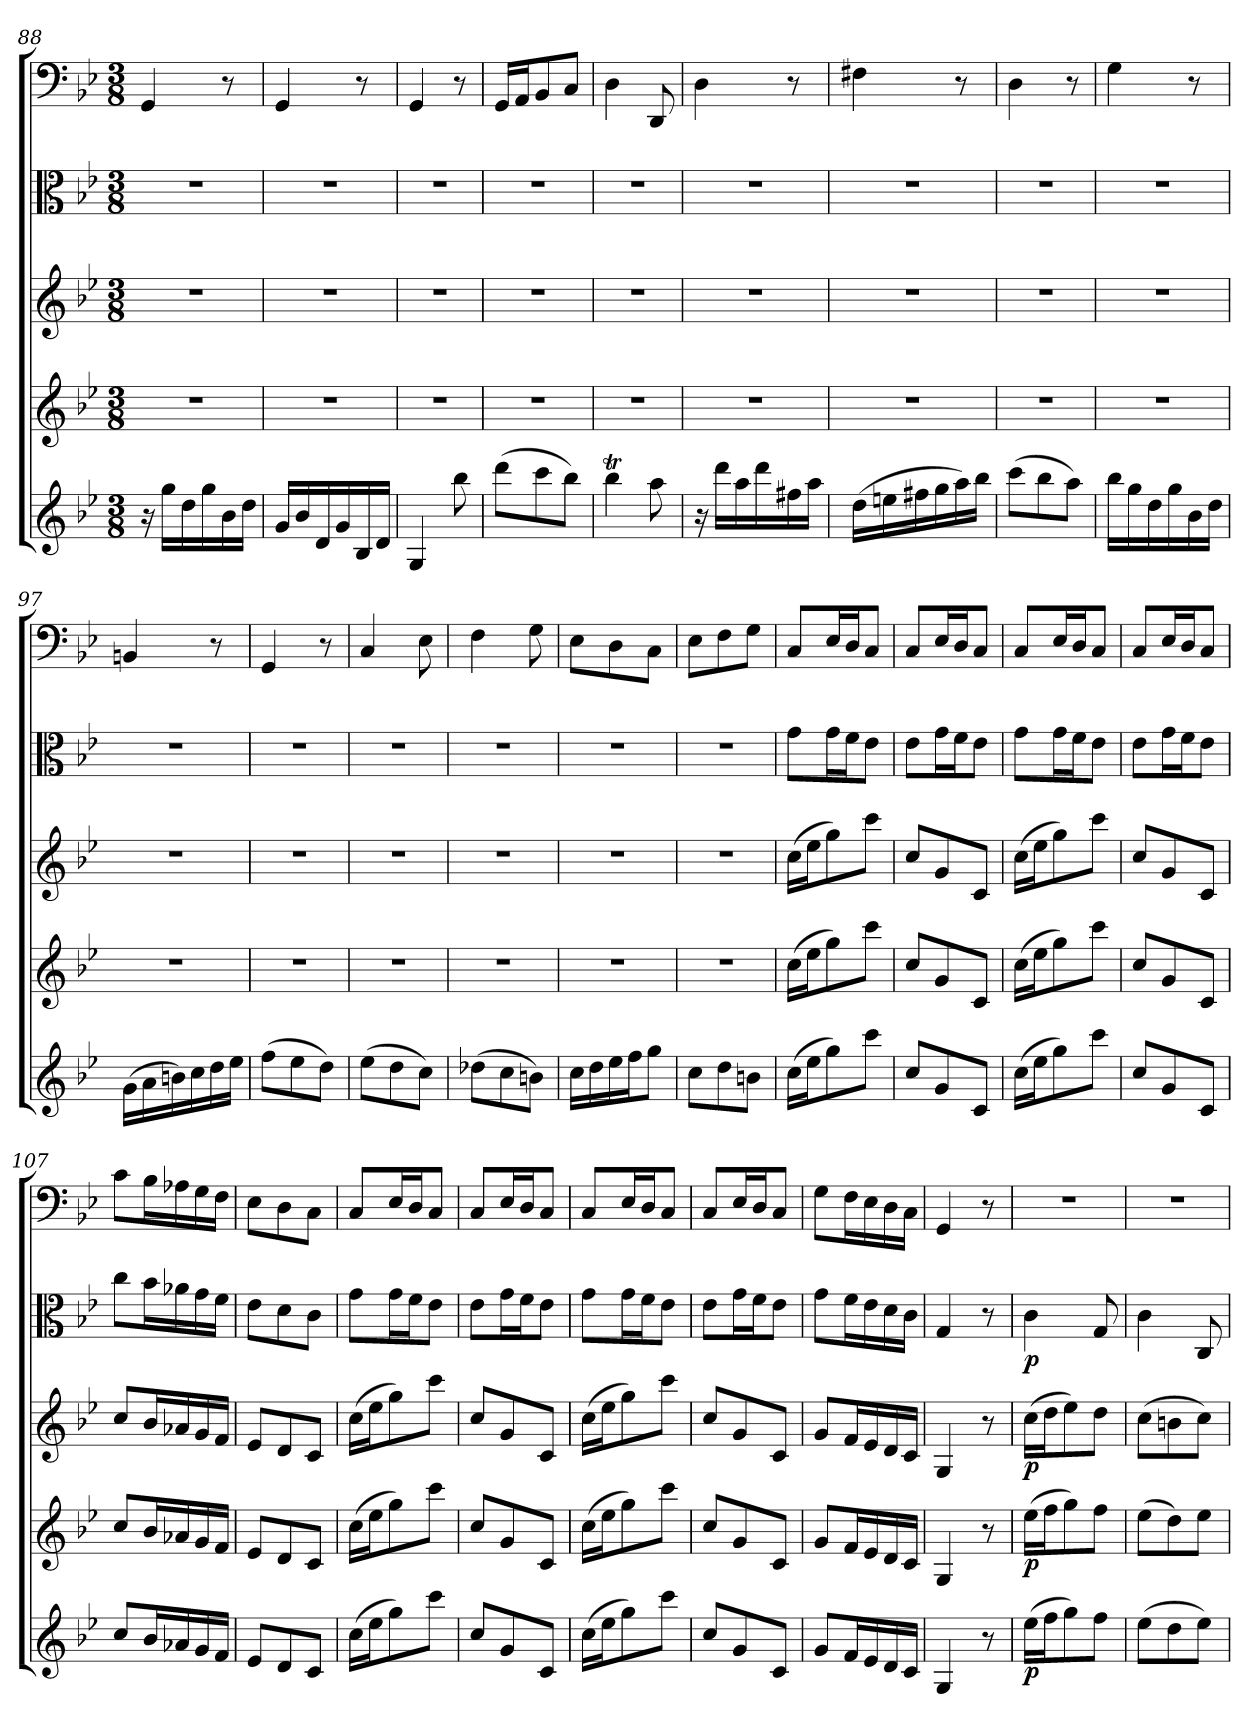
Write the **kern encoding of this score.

**kern	**dynam	**kern	**dynam	**kern	**dynam	**kern	**dynam	**kern
*part5	*part5	*part4	*part4	*part3	*part3	*part2	*part2	*part1
*staff5	*staff5	*staff4	*staff4	*staff3	*staff3	*staff2	*staff2	*staff1
*clefG2	*	*clefG2	*	*clefG2	*	*clefC3	*	*clefF4
*k[b-e-]	*	*k[b-e-]	*	*k[b-e-]	*	*k[b-e-]	*	*k[b-e-]
*B-:	*	*B-:	*	*B-:	*	*B-:	*	*B-:
*M3/8	*	*M3/8	*	*M3/8	*	*M3/8	*	*M3/8
=88	=88	=88	=88	=88	=88	=88	=88	=88
16r	.	4.r	.	4.r	.	4.r	.	4GG/
16gg\LL	.	.	.	.	.	.	.	.
16dd\	.	.	.	.	.	.	.	.
16gg\	.	.	.	.	.	.	.	.
16b-\	.	.	.	.	.	.	.	8r
16dd\JJ	.	.	.	.	.	.	.	.
=89	=89	=89	=89	=89	=89	=89	=89	=89
16g/LL	.	4.r	.	4.r	.	4.r	.	4GG/
16b-/	.	.	.	.	.	.	.	.
16d/	.	.	.	.	.	.	.	.
16g/	.	.	.	.	.	.	.	.
16B-/	.	.	.	.	.	.	.	8r
16d/JJ	.	.	.	.	.	.	.	.
=90	=90	=90	=90	=90	=90	=90	=90	=90
4G/	.	4.r	.	4.r	.	4.r	.	4GG/
8bb-\	.	.	.	.	.	.	.	8r
=91	=91	=91	=91	=91	=91	=91	=91	=91
(8ddd\L	.	4.r	.	4.r	.	4.r	.	16GG/LL
.	.	.	.	.	.	.	.	16AA/J
8ccc\	.	.	.	.	.	.	.	8BB-/
8bb-\J)	.	.	.	.	.	.	.	8C/J
=92	=92	=92	=92	=92	=92	=92	=92	=92
4bb-T\	.	4.r	.	4.r	.	4.r	.	4D\
8aa\	.	.	.	.	.	.	.	8DD/
=93	=93	=93	=93	=93	=93	=93	=93	=93
16r	.	4.r	.	4.r	.	4.r	.	4D\
16ddd\LL	.	.	.	.	.	.	.	.
16aa\	.	.	.	.	.	.	.	.
16ddd\	.	.	.	.	.	.	.	.
16ff#X\	.	.	.	.	.	.	.	8r
16aa\JJ	.	.	.	.	.	.	.	.
=94	=94	=94	=94	=94	=94	=94	=94	=94
(16dd\LL	.	4.r	.	4.r	.	4.r	.	4F#X\
16een\	.	.	.	.	.	.	.	.
16ff#X\	.	.	.	.	.	.	.	.
16gg\	.	.	.	.	.	.	.	.
16aa\)	.	.	.	.	.	.	.	8r
16bb-\JJ	.	.	.	.	.	.	.	.
=95	=95	=95	=95	=95	=95	=95	=95	=95
(8ccc\L	.	4.r	.	4.r	.	4.r	.	4D\
8bb-\	.	.	.	.	.	.	.	.
8aa\J)	.	.	.	.	.	.	.	8r
=96	=96	=96	=96	=96	=96	=96	=96	=96
16bb-\LL	.	4.r	.	4.r	.	4.r	.	4G\
16gg\	.	.	.	.	.	.	.	.
16dd\	.	.	.	.	.	.	.	.
16gg\	.	.	.	.	.	.	.	.
16b-\	.	.	.	.	.	.	.	8r
16dd\JJ	.	.	.	.	.	.	.	.
=97	=97	=97	=97	=97	=97	=97	=97	=97
(16g\LL	.	4.r	.	4.r	.	4.r	.	4BBn/
16a\	.	.	.	.	.	.	.	.
16bn\)	.	.	.	.	.	.	.	.
16cc\	.	.	.	.	.	.	.	.
16dd\	.	.	.	.	.	.	.	8r
16ee-\JJ	.	.	.	.	.	.	.	.
=98	=98	=98	=98	=98	=98	=98	=98	=98
(8ff\L	.	4.r	.	4.r	.	4.r	.	4GG/
8ee-\	.	.	.	.	.	.	.	.
8dd\J)	.	.	.	.	.	.	.	8r
=99	=99	=99	=99	=99	=99	=99	=99	=99
(8ee-\L	.	4.r	.	4.r	.	4.r	.	4C/
8dd\	.	.	.	.	.	.	.	.
8cc\J)	.	.	.	.	.	.	.	8E-\
=100	=100	=100	=100	=100	=100	=100	=100	=100
(8dd-X\L	.	4.r	.	4.r	.	4.r	.	4F\
8cc\	.	.	.	.	.	.	.	.
8bn\J)	.	.	.	.	.	.	.	8G\
=101	=101	=101	=101	=101	=101	=101	=101	=101
16cc\LL	.	4.r	.	4.r	.	4.r	.	8E-\L
16dd\	.	.	.	.	.	.	.	.
16ee-\	.	.	.	.	.	.	.	8D\
16ff\J	.	.	.	.	.	.	.	.
8gg\J	.	.	.	.	.	.	.	8C\J
=102	=102	=102	=102	=102	=102	=102	=102	=102
8cc\L	.	4.r	.	4.r	.	4.r	.	8E-\L
8dd\	.	.	.	.	.	.	.	8F\
8bn\J	.	.	.	.	.	.	.	8G\J
=103	=103	=103	=103	=103	=103	=103	=103	=103
(16cc\LL	.	(16cc\LL	.	(16cc\LL	.	8g\L	.	8C/L
16ee-\J	.	16ee-\J	.	16ee-\J	.	.	.	.
8gg\)	.	8gg\)	.	8gg\)	.	16g\L	.	16E-/L
.	.	.	.	.	.	16f\J	.	16D/J
8ccc\J	.	8ccc\J	.	8ccc\J	.	8e-\J	.	8C/J
=104	=104	=104	=104	=104	=104	=104	=104	=104
8cc/L	.	8cc/L	.	8cc/L	.	8e-\L	.	8C/L
8g/	.	8g/	.	8g/	.	16g\L	.	16E-/L
.	.	.	.	.	.	16f\J	.	16D/J
8c/J	.	8c/J	.	8c/J	.	8e-\J	.	8C/J
=105	=105	=105	=105	=105	=105	=105	=105	=105
(16cc\LL	.	(16cc\LL	.	(16cc\LL	.	8g\L	.	8C/L
16ee-\J	.	16ee-\J	.	16ee-\J	.	.	.	.
8gg\)	.	8gg\)	.	8gg\)	.	16g\L	.	16E-/L
.	.	.	.	.	.	16f\J	.	16D/J
8ccc\J	.	8ccc\J	.	8ccc\J	.	8e-\J	.	8C/J
=106	=106	=106	=106	=106	=106	=106	=106	=106
8cc/L	.	8cc/L	.	8cc/L	.	8e-\L	.	8C/L
8g/	.	8g/	.	8g/	.	16g\L	.	16E-/L
.	.	.	.	.	.	16f\J	.	16D/J
8c/J	.	8c/J	.	8c/J	.	8e-\J	.	8C/J
=107	=107	=107	=107	=107	=107	=107	=107	=107
8cc/L	.	8cc/L	.	8cc/L	.	8cc\L	.	8c\L
16b-/L	.	16b-/L	.	16b-/L	.	16b-\L	.	16B-\L
16a-X/	.	16a-X/	.	16a-X/	.	16a-X\	.	16A-X\
16g/	.	16g/	.	16g/	.	16g\	.	16G\
16f/JJ	.	16f/JJ	.	16f/JJ	.	16f\JJ	.	16F\JJ
=108	=108	=108	=108	=108	=108	=108	=108	=108
8e-/L	.	8e-/L	.	8e-/L	.	8e-\L	.	8E-\L
8d/	.	8d/	.	8d/	.	8d\	.	8D\
8c/J	.	8c/J	.	8c/J	.	8c\J	.	8C\J
=109	=109	=109	=109	=109	=109	=109	=109	=109
(16cc\LL	.	(16cc\LL	.	(16cc\LL	.	8g\L	.	8C/L
16ee-\J	.	16ee-\J	.	16ee-\J	.	.	.	.
8gg\)	.	8gg\)	.	8gg\)	.	16g\L	.	16E-/L
.	.	.	.	.	.	16f\J	.	16D/J
8ccc\J	.	8ccc\J	.	8ccc\J	.	8e-\J	.	8C/J
=110	=110	=110	=110	=110	=110	=110	=110	=110
8cc/L	.	8cc/L	.	8cc/L	.	8e-\L	.	8C/L
8g/	.	8g/	.	8g/	.	16g\L	.	16E-/L
.	.	.	.	.	.	16f\J	.	16D/J
8c/J	.	8c/J	.	8c/J	.	8e-\J	.	8C/J
=111	=111	=111	=111	=111	=111	=111	=111	=111
(16cc\LL	.	(16cc\LL	.	(16cc\LL	.	8g\L	.	8C/L
16ee-\J	.	16ee-\J	.	16ee-\J	.	.	.	.
8gg\)	.	8gg\)	.	8gg\)	.	16g\L	.	16E-/L
.	.	.	.	.	.	16f\J	.	16D/J
8ccc\J	.	8ccc\J	.	8ccc\J	.	8e-\J	.	8C/J
=112	=112	=112	=112	=112	=112	=112	=112	=112
8cc/L	.	8cc/L	.	8cc/L	.	8e-\L	.	8C/L
8g/	.	8g/	.	8g/	.	16g\L	.	16E-/L
.	.	.	.	.	.	16f\J	.	16D/J
8c/J	.	8c/J	.	8c/J	.	8e-\J	.	8C/J
=113	=113	=113	=113	=113	=113	=113	=113	=113
8g/L	.	8g/L	.	8g/L	.	8g\L	.	8G\L
16f/L	.	16f/L	.	16f/L	.	16f\L	.	16F\L
16e-/	.	16e-/	.	16e-/	.	16e-\	.	16E-\
16d/	.	16d/	.	16d/	.	16d\	.	16D\
16c/JJ	.	16c/JJ	.	16c/JJ	.	16c\JJ	.	16C\JJ
=114	=114	=114	=114	=114	=114	=114	=114	=114
4G/	.	4G/	.	4G/	.	4G/	.	4GG/
8r	.	8r	.	8r	.	8r	.	8r
=115	=115	=115	=115	=115	=115	=115	=115	=115
(16ee-\LL	p	(16ee-\LL	p	(16cc\LL	p	4c\	p	4.r
16ff\J	.	16ff\J	.	16dd\J	.	.	.	.
8gg\)	.	8gg\)	.	8ee-\)	.	.	.	.
8ff\J	.	8ff\J	.	8dd\J	.	8G/	.	.
=116	=116	=116	=116	=116	=116	=116	=116	=116
(8ee-\L	.	(8ee-\L	.	(8cc\L	.	4c\	.	4.r
8dd\	.	8dd\)	.	8bn\	.	.	.	.
8ee-\J)	.	8ee-\J	.	8cc\J)	.	8C/	.	.
=	=	=	=	=	=	=	=	=
*-	*-	*-	*-	*-	*-	*-	*-	*-
